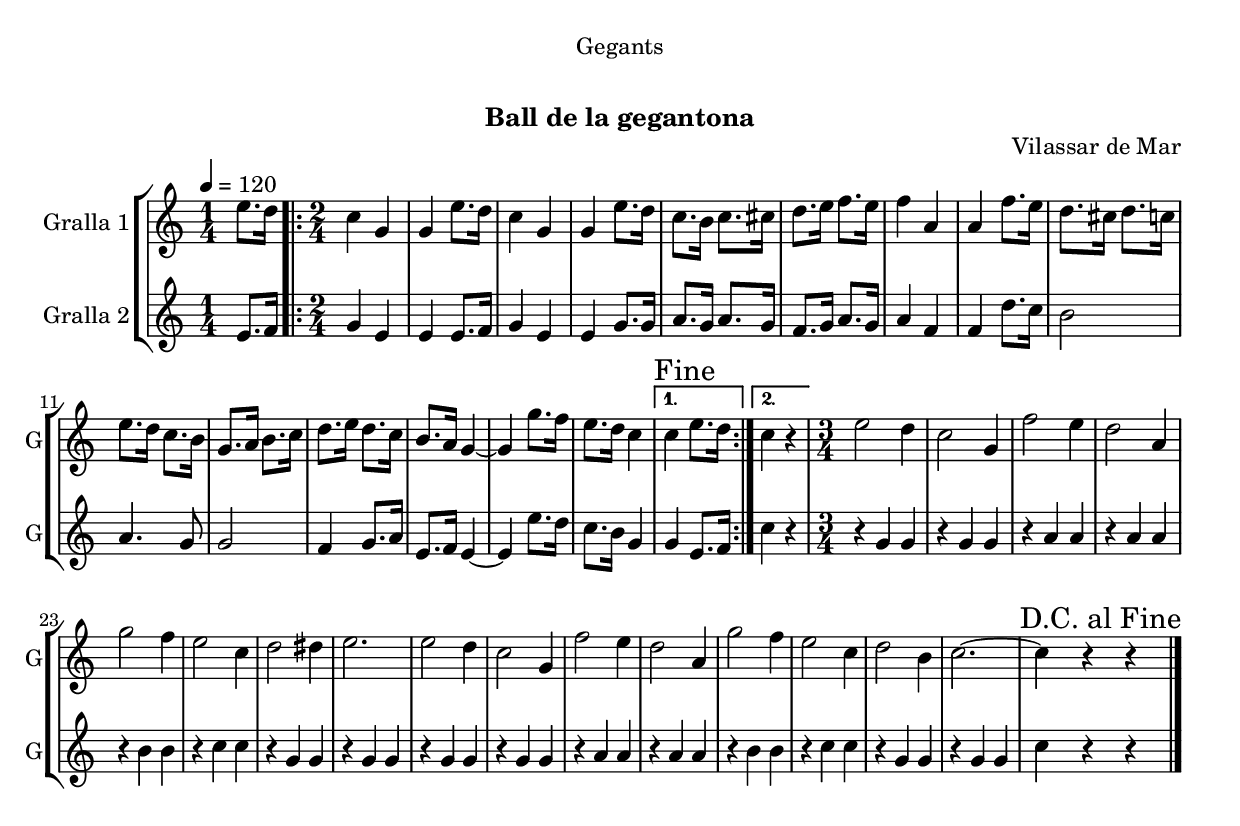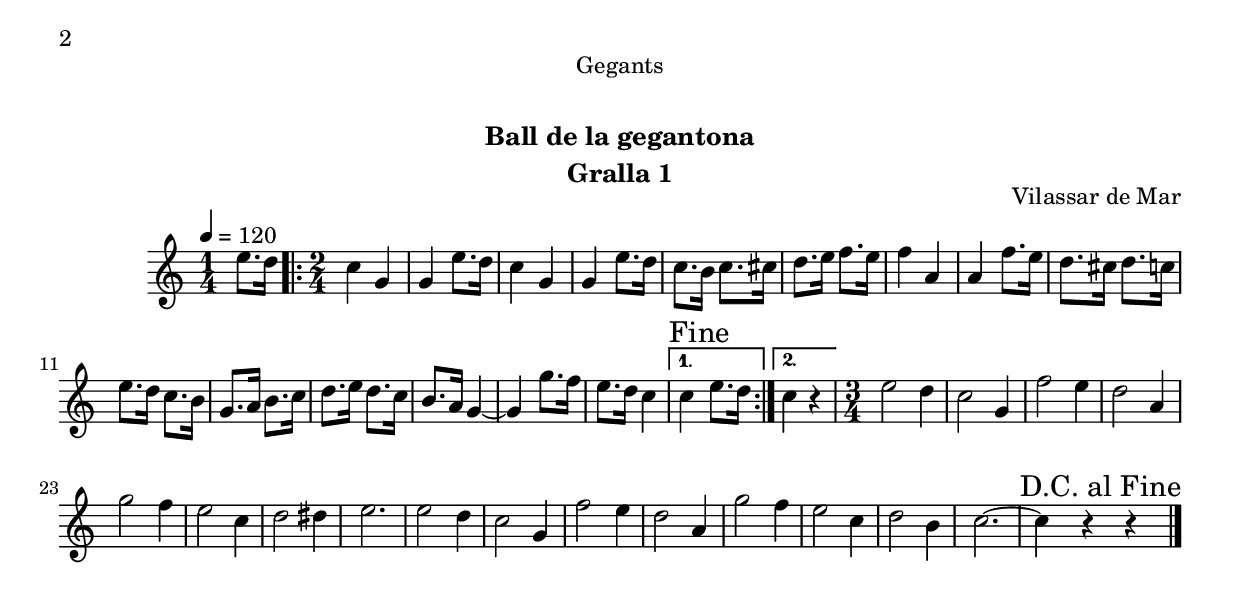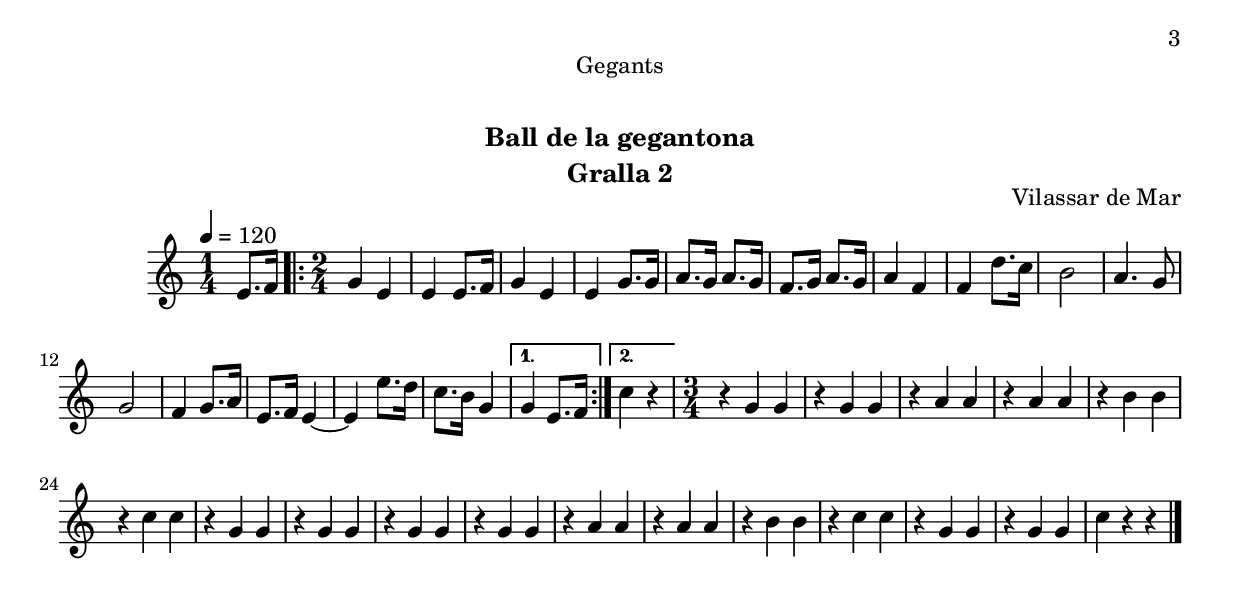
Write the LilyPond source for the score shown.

\version "2.16.0"

\header {
  dedication="Gegants"
  title="    "
  subtitle="Ball de la gegantona"
  subsubtitle=""
  poet=""
  meter=""
  piece=""
  composer=""
  arranger=""
  opus="Vilassar de Mar"
  instrument=""
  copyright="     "
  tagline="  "
}

liniaroAa =
\relative e''
{
  \tempo 4=120
  \clef treble
  \key c \major
  \time 1/4
  e8. d16  |
  \time 2/4   \repeat volta 2 { c4 g  |
  g4 e'8. d16  |
  c4 g  |
  %05
  g4 e'8. d16  |
  c8. b16 c8. cis16  |
  d8. e16 f8. e16  |
  f4 a,  |
  a4 f'8. e16  |
  %10
  d8. cis16 d8. c16  |
  e8. d16 c8. b16  |
  g8. a16 b8. c16  |
  d8. e16 d8. c16  |
  b8. a16 g4 ~  |
  %15
  g4 g'8. f16  |
  e8. d16 c4 }
  \alternative { { \mark "Fine" c4 e8. d16 }
  { c4 r } }
  \time 3/4   e2 d4  |
  %20
  c2 g4  |
  f'2 e4  |
  d2 a4  |
  g'2 f4  |
  e2 c4  |
  %25
  d2 dis4  |
  e2.  |
  e2 d4  |
  c2 g4  |
  f'2 e4  |
  %30
  d2 a4  |
  g'2 f4  |
  e2 c4  |
  d2 b4  |
  c2. ~  |
  %35
  \mark "D.C. al Fine" c4 r r  \bar "|."
}

liniaroAb =
\relative e'
{
  \tempo 4=120
  \clef treble
  \key c \major
  \time 1/4
  e8. f16  |
  \time 2/4   \repeat volta 2 { g4 e  |
  e4 e8. f16  |
  g4 e  |
  %05
  e4 g8. g16  |
  a8. g16 a8. g16  |
  f8. g16 a8. g16  |
  a4 f  |
  f4 d'8. c16  |
  %10
  b2  |
  a4. g8  |
  g2  |
  f4 g8. a16  |
  e8. f16 e4 ~  |
  %15
  e4 e'8. d16  |
  c8. b16 g4 }
  \alternative { { g4 e8. f16 }
  { c'4 r } }
  \time 3/4   r4 g g  |
  %20
  r4 g g  |
  r4 a a  |
  r4 a a  |
  r4 b b  |
  r4 c c  |
  %25
  r4 g g  |
  r4 g g  |
  r4 g g  |
  r4 g g  |
  r4 a a  |
  %30
  r4 a a  |
  r4 b b  |
  r4 c c  |
  r4 g g  |
  r4 g g  |
  %35
  c4 r r  \bar "|."
}

\bookpart {
  \score {
    \new StaffGroup {
      \override Score.RehearsalMark #'self-alignment-X = #LEFT
      <<
        \new Staff \with {instrumentName = #"Gralla 1" shortInstrumentName = #"G"} \liniaroAa
        \new Staff \with {instrumentName = #"Gralla 2" shortInstrumentName = #"G"} \liniaroAb
      >>
    }
    \layout {}
  }\score { \unfoldRepeats
    \new StaffGroup {
      \override Score.RehearsalMark #'self-alignment-X = #LEFT
      <<
        \new Staff \with {instrumentName = #"Gralla 1" shortInstrumentName = #"G"} \liniaroAa
        \new Staff \with {instrumentName = #"Gralla 2" shortInstrumentName = #"G"} \liniaroAb
      >>
    }
    \midi {}
  }
}

\bookpart {
  \header {instrument="Gralla 1"}
  \score {
    \new StaffGroup {
      \override Score.RehearsalMark #'self-alignment-X = #LEFT
      <<
        \new Staff \liniaroAa
      >>
    }
    \layout {}
  }\score { \unfoldRepeats
    \new StaffGroup {
      \override Score.RehearsalMark #'self-alignment-X = #LEFT
      <<
        \new Staff \liniaroAa
      >>
    }
    \midi {}
  }
}

\bookpart {
  \header {instrument="Gralla 2"}
  \score {
    \new StaffGroup {
      \override Score.RehearsalMark #'self-alignment-X = #LEFT
      <<
        \new Staff \liniaroAb
      >>
    }
    \layout {}
  }\score { \unfoldRepeats
    \new StaffGroup {
      \override Score.RehearsalMark #'self-alignment-X = #LEFT
      <<
        \new Staff \liniaroAb
      >>
    }
    \midi {}
  }
}

